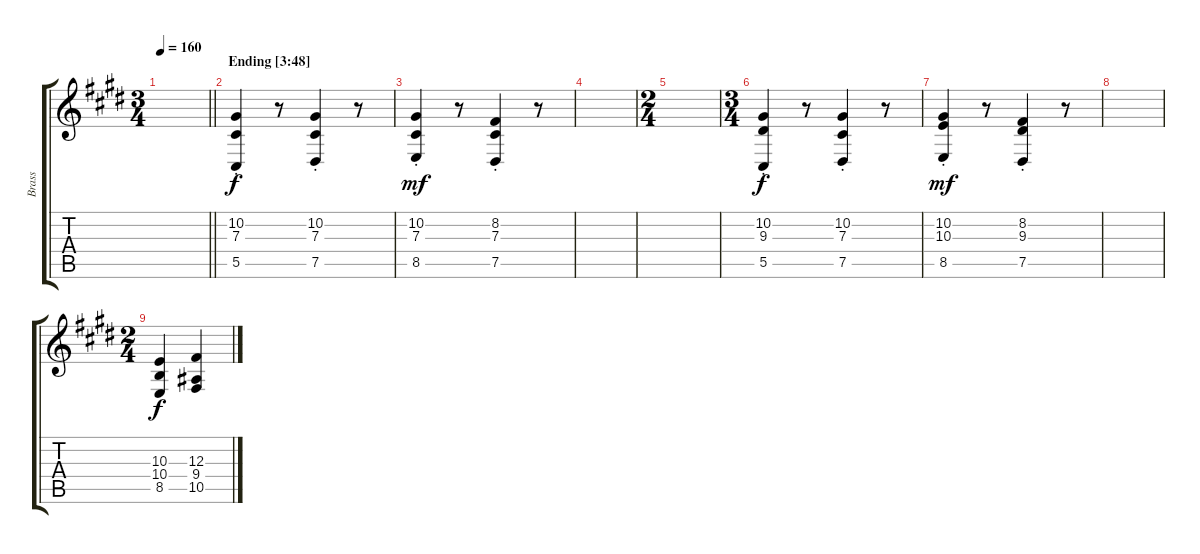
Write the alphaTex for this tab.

\track ("Brass" "Brass") {instrument brasssection}
\staff {score tabs}
\tuning (Eb4 Bb3 Gb3 Db3 Ab2 Db2) {hide}
\ts (3 4)
\tempo 160
\clef g2
\barLineRight lightlight
\ks c#minor
|
\section ("" "Ending [3:48]")
(10.2{st} 7.3{st} 5.5{st}).4{volume 13 instrument brasssection} r.8 (10.2{st} 7.3{st} 7.5{st}).4 r.8 |
(10.2{st} 7.3{st} 8.5{st}).4{dy mf} r.8 (8.2{st} 7.3{st} 7.5{st}).4 r.8 |
|
\ts (2 4)
|
\ts (3 4)
(10.2{st} 9.3{st} 5.5{st}).4{dy f} r.8 (10.2{st} 7.3{st} 7.5{st}).4 r.8 |
(10.2{st} 10.3{st} 8.5{st}).4{dy mf} r.8 (8.2{st} 9.3{st} 7.5{st}).4 r.8 |
|
\ts (2 4)
(10.3 10.4 8.5).4{dy f} (12.3 9.4 10.5).4
